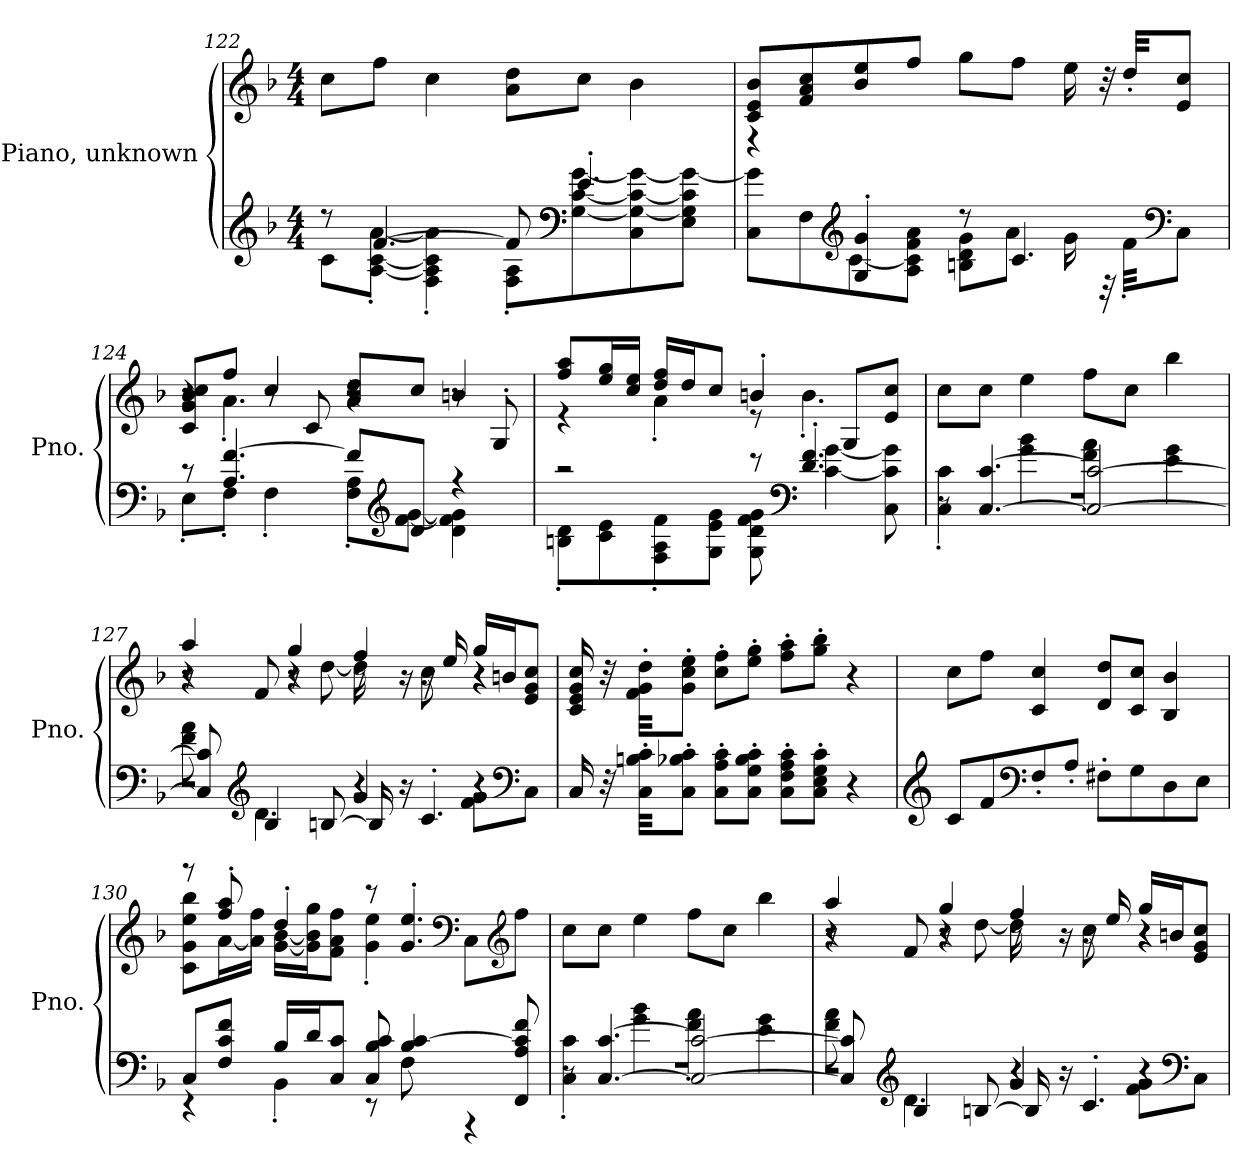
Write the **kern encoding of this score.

**kern	**kern
*part1	*part1
*staff2	*staff1
*I"Piano, unknown	*
*I'Pno.	*
!!LO:PB:g=z
*clefG2	*clefG2
*k[b-]	*k[b-]
*M4/4	*M4/4
=122	=122
*^	*
8r	8c\L	8cc\L
[4.f/	[8A\' [8c\' [8a\'J	8ff\J
.	4F\' 4A\]' 4c\]' 4a\]'	4cc\
8f/]	8F\' 8A\'L	8a\ 8dd\L
*clefF4	*	*
4.e'/	[8G\ [8c\ [8g\	8cc\J
.	8C\ 8G\_ 8c\_ 8g\_	4b-\
.	8E\ 8G\] 8c\] 8g\_J	.
=123	=123	=123
4r	8C\ 8g\]L	8c/ 8e/ 8b-/L
.	8F\	8f/ 8a/ 8cc/
*clefG2	*	*
4G/' 4g/'	[8c\	8b-/ 8ee/
.	8A\ 8c\] 8f\ 8a\J	8ff/J
8r	8Bn\ 8d\ 8g\L	8gg\L
4.c/	8a\J	8ff\J
.	16g\	16ee\
.	32r	32r
.	32f'\KKL	32dd'/KKL
*clefF4	*	*
.	8C\J	8e/ 8cc/J
=124	=124	=124
*	*	*^
*	*	*	*^
8r	8E'\L	4r	8r	8c/ 8g/ 8b-/ 8cc/L
4.A/ [4.f/	8F'\J	.	4.a'\	8ff/J
.	4F'\	4cc/	.	8r
.	.	.	.	8c/
8f/L]	8F\' 8A\'L	4r	2r	8a/ 8dd/L
*clefG2	*	*	*	*
8d/J	[8f\ [8g\J	.	.	8cc/J
4r	4d\ 4f\] 4g\]	4bn/	.	8r
.	.	.	.	8G'/
*	*	*	*v	*v
!!LO:LB:g=z
=125	=125	=125	=125
2r	8Bn\' 8d\'L	8ff/ 8aa/L	4r
.	8c\ 8e\	16ee/ 16gg/L	.
.	.	16cc/ 16ee/JJ	.
.	8F\' 8A\' 8f\'	16dd/ 16ff/LL	4a'\
.	.	16dd/J	.
.	8G\ 8e\ 8g\J	8cc/J	.
8r	8G\ 8d\ 8f\ 8g\	4bn'/	8r
*clefF4	*	*	*
4.d/' 4.f/'	[4c\ [4g\	.	4.b'\
.	.	8G/L	.
.	8C\ 8c\] 8g\]	8e/ 8cc/J	.
*	*	*v	*v
=126	=126	=126
*	*^	*
1r	4C\' 4c\'	8r	8cc\L
.	.	[4.C/ [4.c/	8cc\J
.	4g\ 4b-\	.	4ee\
.	4f\' 4a\'	2C/_ 2c/_	8ff\L
.	.	.	8cc\J
.	4e\ 4g\	.	4bb-\
=127	=127	=127	=127
*	*	*	*^
*	*	*	*	*^
2r	8f\ 8a\	8C/] 8c/]	4aa/	4r	8r
*clefG2	*	*	*	*	*
.	4.d\	4B-/	.	.	8f/
.	.	.	4gg/	8r	4r
.	.	[8Bn/	.	[8dd\	.
4g/	4r	16B/]	4ff/	16dd\]	8r
.	.	16r	.	16r	.
.	.	4.c'/	.	8cc\	16r
.	.	.	.	.	16ee/
4r	8f\ 8g\L	.	4r	4r	16gg/LL
.	.	.	.	.	16bn/J
*clefF4	*	*	*	*	*
.	8C\J	.	.	.	8e/ 8g/ 8cc/J
*v	*v	*v	*	*	*
*	*v	*v	*v
!!LO:LB:g=z
=128	=128
16C/	16c/ 16e/ 16g/ 16cc/
32r	32r
32C\' 32Bn\' 32c\'KKL	32f\' 32g\' 32dd\'KKL
8C\' 8B-X\' 8c\'J	8g\' 8cc\' 8ee\'J
8C\' 8A\' 8c\'L	8cc\' 8ff\'L
8C\' 8G\' 8B-\' 8c\'J	8ee\' 8gg\'J
8C\' 8F\' 8A\' 8c\'L	8ff\' 8aa\'L
8C\' 8E\' 8G\' 8c\'J	8gg\' 8bb-\'J
4r	4r
=129	=129
*clefG2	*
8c/L	8cc\L
8f/	8ff\J
*clefF4	*
8F'/	4c/ 4cc/
8A'/J	.
8F#X'\L	8d/ 8dd/L
8G\	8c/ 8cc/J
8D\	4B-/ 4b-/
8E\J	.
!!LO:LB:g=z
=130	=130
*^	*^
8C/L	4r	8r	8c\ 8g\ 8ee\ 8bb-\L
8F/ 8c/ 8f/J	.	8ff/' 8aa/'	[16a\L
.	.	.	16a\] 16ff\JJ
16B-/LL	4BB-'\	4dd'/	[16g\ [16b-\LL
16d/J	.	.	16g\] 16b-\] 16gg\J
8C/ 8c/J	.	.	8f\ 8a\ 8ff\J
8C/ 8B-/ 8c/	8r	8r	4g\' 4ee\'
4B-/ [4c/	8F\	4.g/' 4.ee/'	.
*	*	*clefF4	*
.	4r	.	8C\L
*	*	*clefG2	*
8FF/ 8A/ 8c/] 8f/	.	.	8ff\J
*	*	*v	*v
=131	=131	=131
*	*^	*
1r	4C\' 4c\'	8r	8cc\L
.	.	[4.C/ [4.c/	8cc\J
.	4g\ 4b-\	.	4ee\
.	4f\' 4a\'	2C/_ 2c/_	8ff\L
.	.	.	8cc\J
.	4e\ 4g\	.	4bb-\
!!LO:LB:g=z
=132	=132	=132	=132
*	*	*	*^
*	*	*	*	*^
2r	8f\ 8a\	8C/] 8c/]	4aa/	4r	8r
*clefG2	*	*	*	*	*
.	4.d\	4B-/	.	.	8f/
.	.	.	4gg/	8r	4r
.	.	[8Bn/	.	[8dd\	.
4g/	4r	16B/]	4ff/	16dd\]	8r
.	.	16r	.	16r	.
.	.	4.c'/	.	8cc\	16r
.	.	.	.	.	16ee/
4r	8f\ 8g\L	.	4r	4r	16gg/LL
.	.	.	.	.	16bn/J
*clefF4	*	*	*	*	*
.	8C\J	.	.	.	8e/ 8g/ 8cc/J
*v	*v	*v	*	*	*
*	*v	*v	*v
=	=
*-	*-
